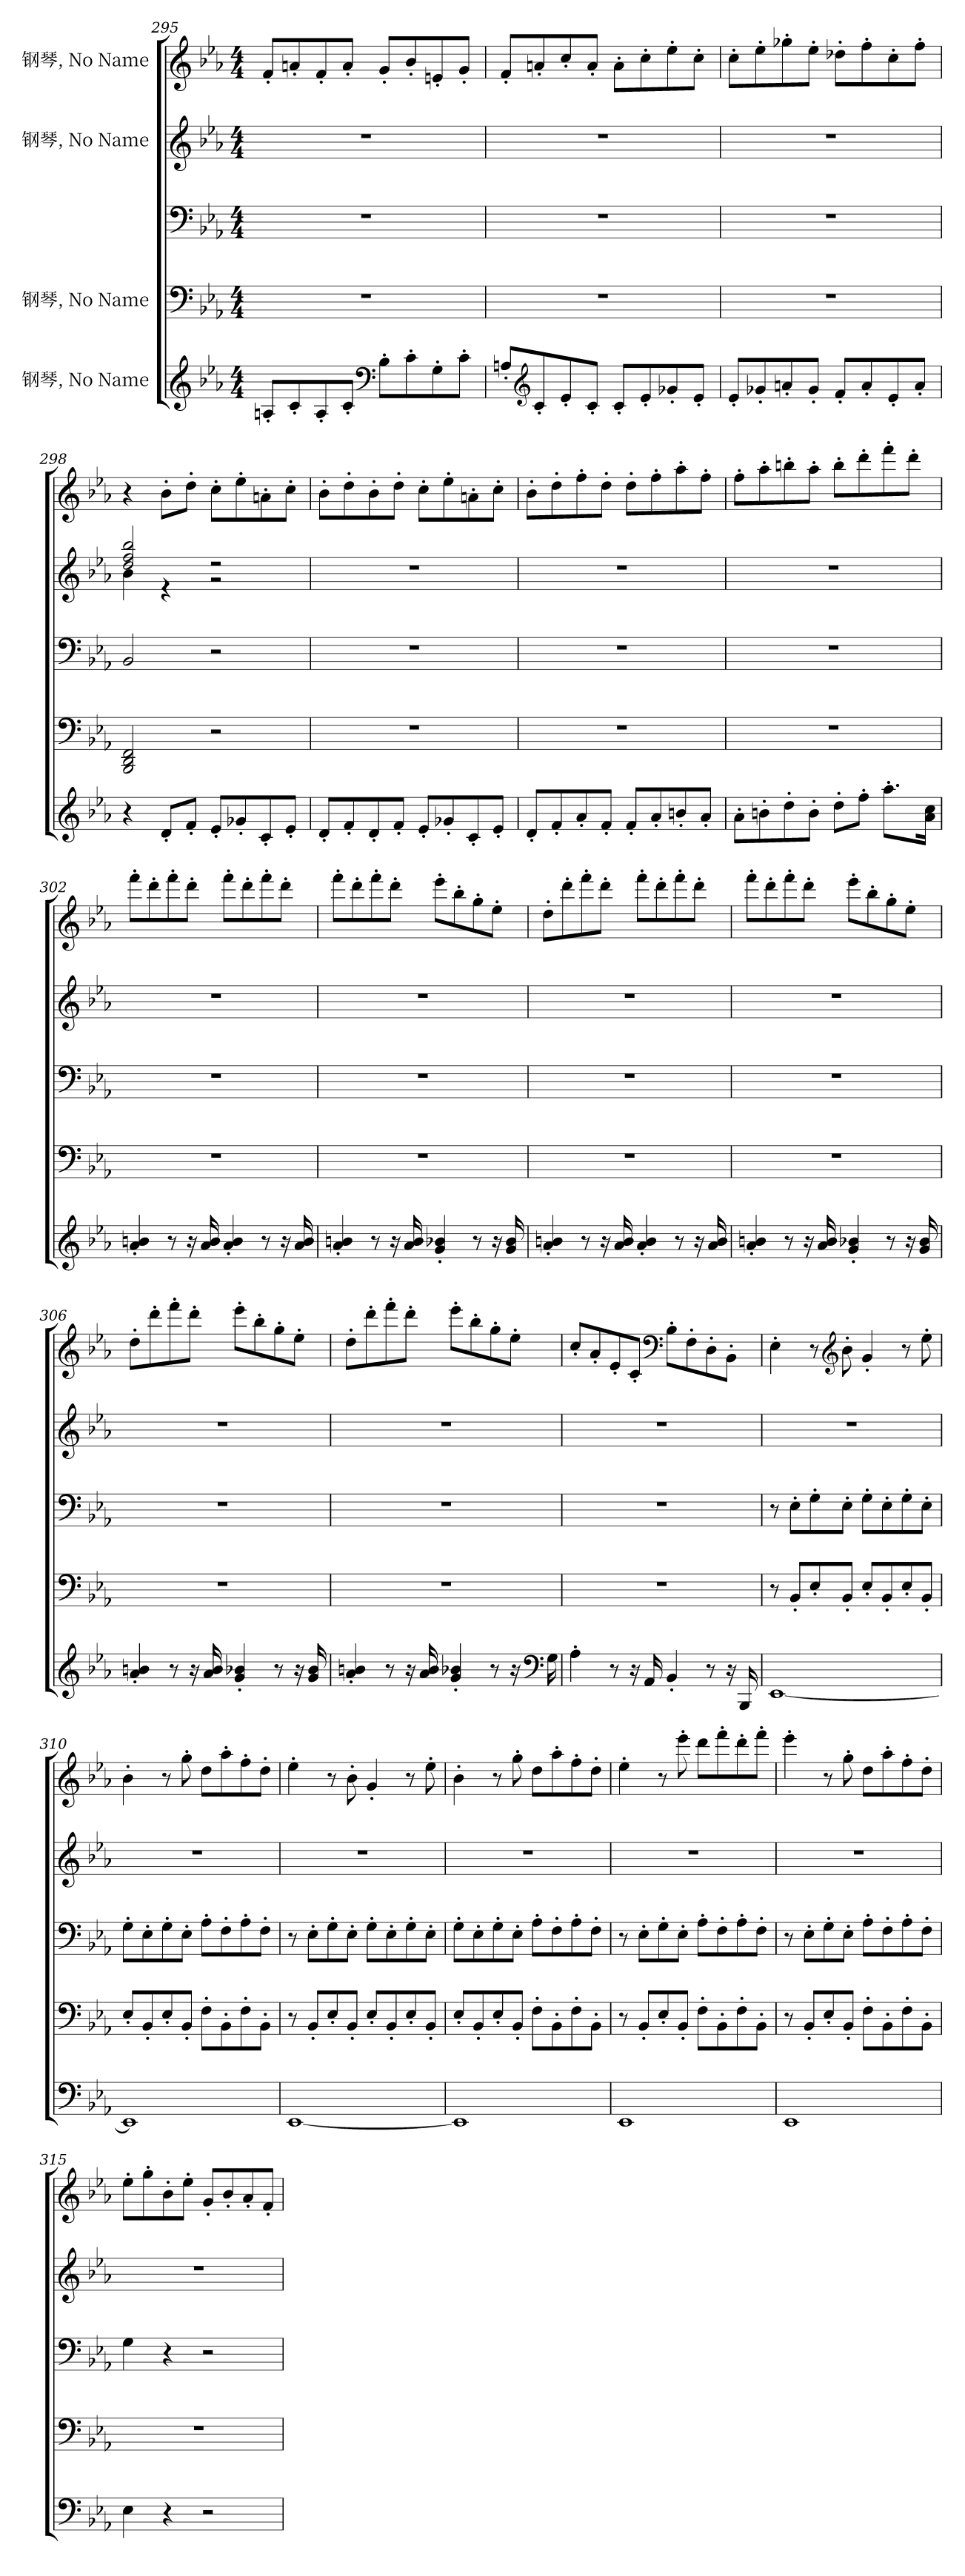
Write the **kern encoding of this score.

**kern	**kern	**kern	**kern	**kern
*part4	*part3	*part3	*part2	*part1
*staff5	*staff4	*staff3	*staff2	*staff1
*I"钢琴, No Name	*I"钢琴, No Name	*	*I"钢琴, No Name	*I"钢琴, No Name
*clefG2	*clefF4	*clefF4	*clefG2	*clefG2
*k[b-e-a-]	*k[b-e-a-]	*k[b-e-a-]	*k[b-e-a-]	*k[b-e-a-]
*M4/4	*M4/4	*M4/4	*M4/4	*M4/4
=295	=295	=295	=295	=295
8An'/L	1r	1r	1r	8f'/L
8c'/	.	.	.	8an'/
8A'/	.	.	.	8f'/
8c'/J	.	.	.	8a'/J
*clefF4	*	*	*	*
8B-'\L	.	.	.	8g'/L
8c'\	.	.	.	8b-'/
8G'\	.	.	.	8en'/
8c'\J	.	.	.	8g'/J
=296	=296	=296	=296	=296
8An'/L	1r	1r	1r	8f'/L
*clefG2	*	*	*	*
8c'/	.	.	.	8an'/
8e-'/	.	.	.	8cc'/
8c'/J	.	.	.	8a'/J
8c'/L	.	.	.	8a'\L
8e-'/	.	.	.	8cc'\
8g-X'/	.	.	.	8ee-'\
8e-'/J	.	.	.	8cc'\J
!!LO:LB:g=z
=297	=297	=297	=297	=297
8e-'/L	1r	1r	1r	8cc'\L
8g-X'/	.	.	.	8ee-'\
8an'/	.	.	.	8gg-X'\
8g-'/J	.	.	.	8ee-'\J
8f'/L	.	.	.	8dd-X'\L
8a'/	.	.	.	8ff'\
8e-'/	.	.	.	8cc'\
8a'/J	.	.	.	8ff'\J
=298	=298	=298	=298	=298
*	*	*	*^	*
4r	2BBB-/ 2DD/ 2FF/	2BB-/	2dd/ 2ff/ 2bb-/	4b-\	4r
8d'/L	.	.	.	4r	8b-'\L
8f'/J	.	.	.	.	8dd'\J
8e-'/L	2r	2r	2r	2r	8cc'\L
8g-X'/	.	.	.	.	8ee-'\
8c'/	.	.	.	.	8an'\
8e-'/J	.	.	.	.	8cc'\J
*	*	*	*v	*v	*
=299	=299	=299	=299	=299
8d'/L	1r	1r	1r	8b-'\L
8f'/	.	.	.	8dd'\
8d'/	.	.	.	8b-'\
8f'/J	.	.	.	8dd'\J
8e-'/L	.	.	.	8cc'\L
8g-X'/	.	.	.	8ee-'\
8c'/	.	.	.	8an'\
8e-'/J	.	.	.	8cc'\J
=300	=300	=300	=300	=300
8d'/L	1r	1r	1r	8b-'\L
8f'/	.	.	.	8dd'\
8a-'/	.	.	.	8ff'\
8f'/J	.	.	.	8dd'\J
8f'/L	.	.	.	8dd'\L
8a-'/	.	.	.	8ff'\
8bn'/	.	.	.	8aa-'\
8a-'/J	.	.	.	8ff'\J
!!LO:PB:g=z
=301	=301	=301	=301	=301
8a-'\L	1r	1r	1r	8ff'\L
8bn'\	.	.	.	8aa-'\
8dd'\	.	.	.	8bbn'\
8b'\J	.	.	.	8aa-'\J
8dd'\L	.	.	.	8bb'\L
8ff'\J	.	.	.	8ddd'\
8.aa-'\L	.	.	.	8fff'\
.	.	.	.	8ddd'\J
16a-\ 16cc\Jk	.	.	.	.
=302	=302	=302	=302	=302
*	*	*	*	*MM196
4a-/' 4bn/'	1r	1r	1r	8fff'\L
.	.	.	.	8ddd'\
8r	.	.	.	8fff'\
16r	.	.	.	8ddd'\J
16a-/ 16b/	.	.	.	.
4a-/' 4b/'	.	.	.	8fff'\L
.	.	.	.	8ddd'\
8r	.	.	.	8fff'\
16r	.	.	.	8ddd'\J
16a-/ 16b/	.	.	.	.
=303	=303	=303	=303	=303
4a-/' 4bn/'	1r	1r	1r	8fff'\L
.	.	.	.	8ddd'\
8r	.	.	.	8fff'\
16r	.	.	.	8ddd'\J
16a-/ 16b/	.	.	.	.
4g/' 4b-X/'	.	.	.	8eee-'\L
.	.	.	.	8bb-'\
8r	.	.	.	8gg'\
16r	.	.	.	8ee-'\J
16g/ 16b-/	.	.	.	.
!!LO:LB:g=z
=304	=304	=304	=304	=304
*	*	*	*	*MM196
4a-/' 4bn/'	1r	1r	1r	8dd'\L
.	.	.	.	8ddd'\
8r	.	.	.	8fff'\
16r	.	.	.	8ddd'\J
16a-/ 16b/	.	.	.	.
4a-/' 4b/'	.	.	.	8fff'\L
.	.	.	.	8ddd'\
8r	.	.	.	8fff'\
16r	.	.	.	8ddd'\J
16a-/ 16b/	.	.	.	.
=305	=305	=305	=305	=305
4a-/' 4bn/'	1r	1r	1r	8fff'\L
.	.	.	.	8ddd'\
8r	.	.	.	8fff'\
16r	.	.	.	8ddd'\J
16a-/ 16b/	.	.	.	.
4g/' 4b-X/'	.	.	.	8eee-'\L
.	.	.	.	8bb-'\
8r	.	.	.	8gg'\
16r	.	.	.	8ee-'\J
16g/ 16b-/	.	.	.	.
=306	=306	=306	=306	=306
*	*	*	*	*MM196
4a-/' 4bn/'	1r	1r	1r	8dd'\L
.	.	.	.	8ddd'\
8r	.	.	.	8fff'\
16r	.	.	.	8ddd'\J
16a-/ 16b/	.	.	.	.
4g/' 4b-X/'	.	.	.	8eee-'\L
.	.	.	.	8bb-'\
8r	.	.	.	8gg'\
16r	.	.	.	8ee-'\J
16g/ 16b-/	.	.	.	.
!!LO:PB:g=z
=307	=307	=307	=307	=307
*	*	*	*	*MM196
4a-/' 4bn/'	1r	1r	1r	8dd'\L
.	.	.	.	8ddd'\
8r	.	.	.	8fff'\
16r	.	.	.	8ddd'\J
16a-/ 16b/	.	.	.	.
4g/' 4b-X/'	.	.	.	8eee-'\L
.	.	.	.	8bb-'\
8r	.	.	.	8gg'\
16r	.	.	.	8ee-'\J
*clefF4	*	*	*	*
16G\	.	.	.	.
=308	=308	=308	=308	=308
*	*	*	*	*MM196
4A-'\	1r	1r	1r	8cc'/L
.	.	.	.	8a-'/
8r	.	.	.	8e-'/
16r	.	.	.	8c'/J
16AA-/	.	.	.	.
*	*	*	*	*clefF4
4BB-'/	.	.	.	8B-'\L
.	.	.	.	8F'\
8r	.	.	.	8D'\
16r	.	.	.	8BB-'\J
16BBB-/	.	.	.	.
=309	=309	=309	=309	=309
*	*	*	*	*MM196
[1EE-	8r	8r	1r	4E-'\
.	8BB-'/L	8E-'\L	.	.
.	8E-'/	8G'\	.	8r
*	*	*	*	*clefG2
.	8BB-'/J	8E-'\J	.	8b-'\
.	8E-'/L	8G'\L	.	4g'/
.	8BB-'/	8E-'\	.	.
.	8E-'/	8G'\	.	8r
.	8BB-'/J	8E-'\J	.	8ee-'\
!!LO:LB:g=z
=310	=310	=310	=310	=310
1EE-]	8E-'/L	8G'\L	1r	4b-'\
.	8BB-'/	8E-'\	.	.
.	8E-'/	8G'\	.	8r
.	8BB-'/J	8E-'\J	.	8gg'\
.	8F'\L	8A-'\L	.	8dd\L
.	8BB-'\	8F'\	.	8aa-'\
.	8F'\	8A-'\	.	8ff'\
.	8BB-'\J	8F'\J	.	8dd'\J
=311	=311	=311	=311	=311
*	*	*	*	*MM196
[1EE-	8r	8r	1r	4ee-'\
.	8BB-'/L	8E-'\L	.	.
.	8E-'/	8G'\	.	8r
.	8BB-'/J	8E-'\J	.	8b-'\
.	8E-'/L	8G'\L	.	4g'/
.	8BB-'/	8E-'\	.	.
.	8E-'/	8G'\	.	8r
.	8BB-'/J	8E-'\J	.	8ee-'\
=312	=312	=312	=312	=312
1EE-]	8E-'/L	8G'\L	1r	4b-'\
.	8BB-'/	8E-'\	.	.
.	8E-'/	8G'\	.	8r
.	8BB-'/J	8E-'\J	.	8gg'\
.	8F'\L	8A-'\L	.	8dd\L
.	8BB-'\	8F'\	.	8aa-'\
.	8F'\	8A-'\	.	8ff'\
.	8BB-'\J	8F'\J	.	8dd'\J
=313	=313	=313	=313	=313
*	*	*	*	*MM196
1EE-	8r	8r	1r	4ee-'\
.	8BB-'/L	8E-'\L	.	.
.	8E-'/	8G'\	.	8r
.	8BB-'/J	8E-'\J	.	8eee-'\
.	8F'\L	8A-'\L	.	8ddd\L
.	8BB-'\	8F'\	.	8fff'\
.	8F'\	8A-'\	.	8ddd'\
.	8BB-'\J	8F'\J	.	8fff'\J
!!LO:PB:g=z
=314	=314	=314	=314	=314
*	*	*	*	*MM196
1EE-	8r	8r	1r	4eee-'\
.	8BB-'/L	8E-'\L	.	.
.	8E-'/	8G'\	.	8r
.	8BB-'/J	8E-'\J	.	8gg'\
.	8F'\L	8A-'\L	.	8dd\L
.	8BB-'\	8F'\	.	8aa-'\
.	8F'\	8A-'\	.	8ff'\
.	8BB-'\J	8F'\J	.	8dd'\J
=315	=315	=315	=315	=315
*	*	*	*	*MM196
4E-\	1r	4G\	1r	8ee-'\L
.	.	.	.	8gg'\
4r	.	4r	.	8b-'\
.	.	.	.	8ee-'\J
2r	.	2r	.	8g'/L
.	.	.	.	8b-'/
.	.	.	.	8a-'/
.	.	.	.	8f'/J
=	=	=	=	=
*-	*-	*-	*-	*-
